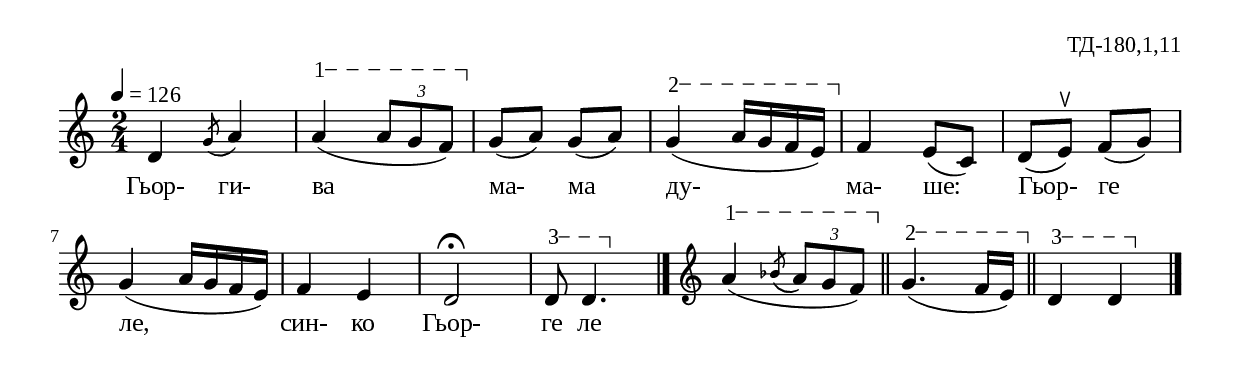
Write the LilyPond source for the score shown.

%{
TD_180_1_11
%}

\include "td-preamble.ly"

\score {
\relative c' {
 \tempo 4 = 126
  \time 2/4
 d4 \acciaccatura g8 a4 
 \varA
 a\startTextSpan( \times 2/3 { a8 g f\stopTextSpan) } |
 g( a) g( a) 
 \varB
 g4\startTextSpan( a16 g f e\stopTextSpan)  f4 e8( c) 
d( e^\ltoe) f( g)  g4( a16 g f e) f4 e d2\fermata 
\varC
d8\startTextSpan d4.\stopTextSpan  
\bar "|."
\endm
\varA
a'4\startTextSpan( \grace { \stdB bes8\(  \stdE } \times 2/3 { a8\) g f\stopTextSpan) } \bar "||"
\varB
 g4.\startTextSpan( f16 e\stopTextSpan) \bar "||"
\varC
d4\startTextSpan d4\stopTextSpan
\bar "|."
}
\addlyrics { Гьор- ги- ва ма- ма ду- ма- ше: Гьор- ге ле, син- ко Гьор- ге ле }
%
\layout {
  indent = 0\mm
  line-width = 190\mm
  ragged-right=##f
%%  ragged-last = ##t
}
%

%
\midi { 
	\context {
		\Score
		tempoWholesPerMinute = #(ly:make-moment 126 4)
		}
	}
}

\header{
%%  title = "Гьоргива мама думаше"
  composer = "ТД-180,1,11"
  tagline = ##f
}


